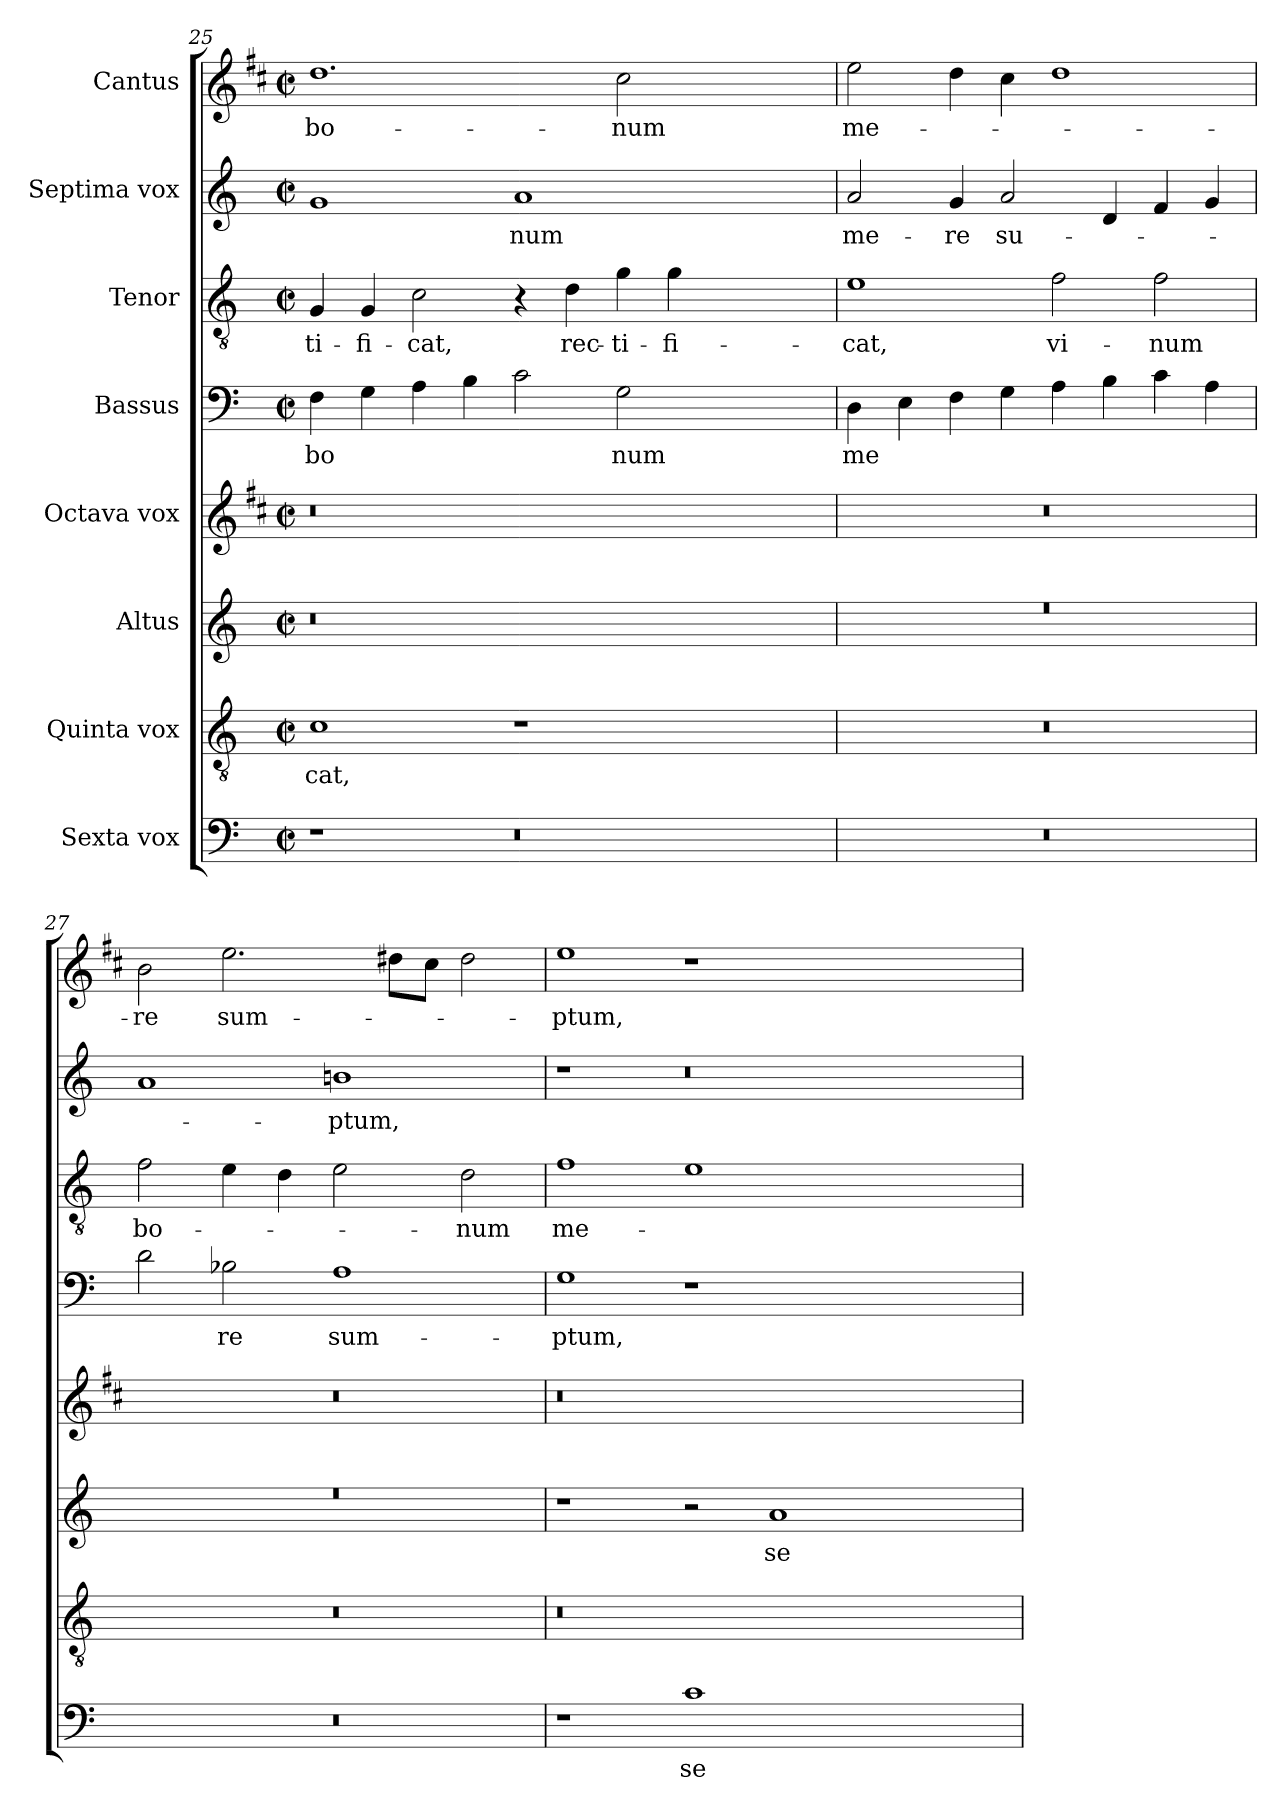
**kern	**text	**kern	**text	**kern	**text	**kern	**kern	**text	**kern	**text	**kern	**text	**kern	**text
*part8	*part8	*part7	*part7	*part6	*part6	*part5	*part4	*part4	*part3	*part3	*part2	*part2	*part1	*part1
*staff8	*staff8	*staff7	*staff7	*staff6	*staff6	*staff5	*staff4	*staff4	*staff3	*staff3	*staff2	*staff2	*staff1	*staff1
*I"Sexta vox	*	*I"Quinta vox	*	*I"Altus	*	*I"Octava vox	*I"Bassus	*	*I"Tenor	*	*I"Septima vox	*	*I"Cantus	*
!!LO:LB:g=z
*clefF4	*	*clefGv2	*	*clefG2	*	*clefG2	*clefF4	*	*clefGv2	*	*clefG2	*	*clefG2	*
*	*	*	*	*	*	*ITrd1c2	*	*	*	*	*	*	*ITrd1c2	*
*k[]	*	*k[]	*	*k[]	*	*k[]	*k[]	*	*k[]	*	*k[]	*	*k[]	*
*C:	*	*C:	*	*C:	*	*C:	*C:	*	*C:	*	*C:	*	*C:	*
*M4/2	*	*M4/2	*	*M4/2	*	*M4/2	*M4/2	*	*M4/2	*	*M4/2	*	*M4/2	*
*met(c|)	*	*met(c|)	*	*met(c|)	*	*met(c|)	*met(c|)	*	*met(c|)	*	*met(c|)	*	*met(c|)	*
=25A	=25A	=25A	=25A	=25A	=25A	=25A	=25A	=25A	=25A	=25A	=25A	=25A	=25A	=25A
!	!	!	!LO:LY:b	!	!	!	!	!LO:LY:b	!	!LO:LY:b	!	!	!	!LO:LY:b
*	*	*	*	*^	*	*	*	*	*	*	*	*	*	*
1r	.	1c	-cat,	0r	0ryy	.	0r	4F	bo	4G	-ti-	1g	.	1.cc	bo-
!	!	!	!	!	!	!	!	!	!	!	!LO:LY:b	!	!	!	!
.	.	.	.	.	.	.	.	4G	.	4G	-fi-	.	.	.	.
!	!	!	!	!	!	!	!	!	!	!	!LO:LY:b	!	!	!	!
.	.	.	.	.	.	.	.	4A	.	2c	-cat,	.	.	.	.
.	.	.	.	.	.	.	.	4B	.	.	.	.	.	.	.
!	!	!	!	!	!	!	!	!	!	!	!	!	!LO:LY:b	!	!
0r	.	1r	.	.	.	.	.	2c	.	4r	.	1a	-num	.	.
!	!	!	!	!	!	!	!	!	!	!	!LO:LY:b	!	!	!	!
.	.	.	.	.	.	.	.	.	.	4d	rec-	.	.	.	.
!	!	!	!	!	!	!	!	!	!LO:LY:b	!	!LO:LY:b	!	!	!	!LO:LY:b
.	.	.	.	.	.	.	.	2G	num	4g	-ti-	.	.	2b	-num
!	!	!	!	!	!	!	!	!	!	!	!LO:LY:b	!	!	!	!
.	.	.	.	.	.	.	.	.	.	4g	-fi-	.	.	.	.
.	.	1ryy	.	1ryy	1ryy	.	1ryy	1ryy	.	1ryy	.	1ryy	.	1ryy	.
=26A	=26A	=26A	=26A	=26A	=26A	=26A	=26A	=26A	=26A	=26A	=26A	=26A	=26A	=26A	=26A
!	!	!	!	!	!	!	!	!	!LO:LY:b	!	!LO:LY:b	!	!LO:LY:b	!	!LO:LY:b
0r	.	0r	.	0r	0ryy	.	0r	4D	me	1e	-cat,	2a	me-	2dd	me-
.	.	.	.	.	.	.	.	4E	.	.	.	.	.	.	.
!	!	!	!	!	!	!	!	!	!	!	!	!	!LO:LY:b	!	!
.	.	.	.	.	.	.	.	4F	.	.	.	4g	-re	4cc	.
!	!	!	!	!	!	!	!	!	!	!	!	!	!LO:LY:b	!	!
.	.	.	.	.	.	.	.	4G	.	.	.	2a	su-	4b	.
!	!	!	!	!	!	!	!	!	!	!	!LO:LY:b	!	!	!	!
.	.	.	.	.	.	.	.	4A	.	2f	vi-	.	.	1cc	.
.	.	.	.	.	.	.	.	4B	.	.	.	4d	.	.	.
!	!	!	!	!	!	!	!	!	!	!	!LO:LY:b	!	!	!	!
.	.	.	.	.	.	.	.	4c	.	2f	-num	4f	.	.	.
.	.	.	.	.	.	.	.	4A	.	.	.	4g	.	.	.
=27A	=27A	=27A	=27A	=27A	=27A	=27A	=27A	=27A	=27A	=27A	=27A	=27A	=27A	=27A	=27A
!	!	!	!	!	!	!	!	!	!	!	!LO:LY:b	!	!	!	!LO:LY:b
0r	.	0r	.	0r	0ryy	.	0r	2d	.	2f	bo-	1a	.	2a	-re
!	!	!	!	!	!	!	!	!	!LO:LY:b	!	!	!	!	!	!LO:LY:b
.	.	.	.	.	.	.	.	2B-X	re	4e	.	.	.	2.dd	sum-
.	.	.	.	.	.	.	.	.	.	4d	.	.	.	.	.
!	!	!	!	!	!	!	!	!	!LO:LY:b	!	!	!	!LO:LY:b	!	!
.	.	.	.	.	.	.	.	1A	sum-	2e	.	1bn	-ptum,	.	.
.	.	.	.	.	.	.	.	.	.	.	.	.	.	8cc#L	.
.	.	.	.	.	.	.	.	.	.	.	.	.	.	8bJ	.
!	!	!	!	!	!	!	!	!	!	!	!LO:LY:b	!	!	!	!
.	.	.	.	.	.	.	.	.	.	2d	-num	.	.	2cc#	.
=28A	=28A	=28A	=28A	=28A	=28A	=28A	=28A	=28A	=28A	=28A	=28A	=28A	=28A	=28A	=28A
!	!	!	!	!	!	!	!	!	!LO:LY:b	!	!LO:LY:b	!	!	!	!LO:LY:b
1r	.	0r	.	1r	1ryy	.	0r	1G	-ptum,	1f	me-	1r	.	1dd	-ptum,
!	!LO:LY:b	!	!	!	!	!	!	!	!	!	!	!	!	!	!
1c	se-	.	.	2r	2ryy	.	.	1r	.	1e	.	0r	.	1r	.
!	!	!	!	!	!	!LO:LY:b	!	!	!	!	!	!	!	!	!
.	.	.	.	1a	2ryy	se-	.	.	.	.	.	.	.	.	.
1ryy	.	1ryy	.	.	2ryy	.	1ryy	1ryy	.	1ryy	.	.	.	1ryy	.
.	.	.	.	2ryy	2ryy	.	.	.	.	.	.	.	.	.	.
*	*	*	*	*v	*v	*	*	*	*	*	*	*	*	*	*
=	=	=	=	=	=	=	=	=	=	=	=	=	=	=
*-	*-	*-	*-	*-	*-	*-	*-	*-	*-	*-	*-	*-	*-	*-
